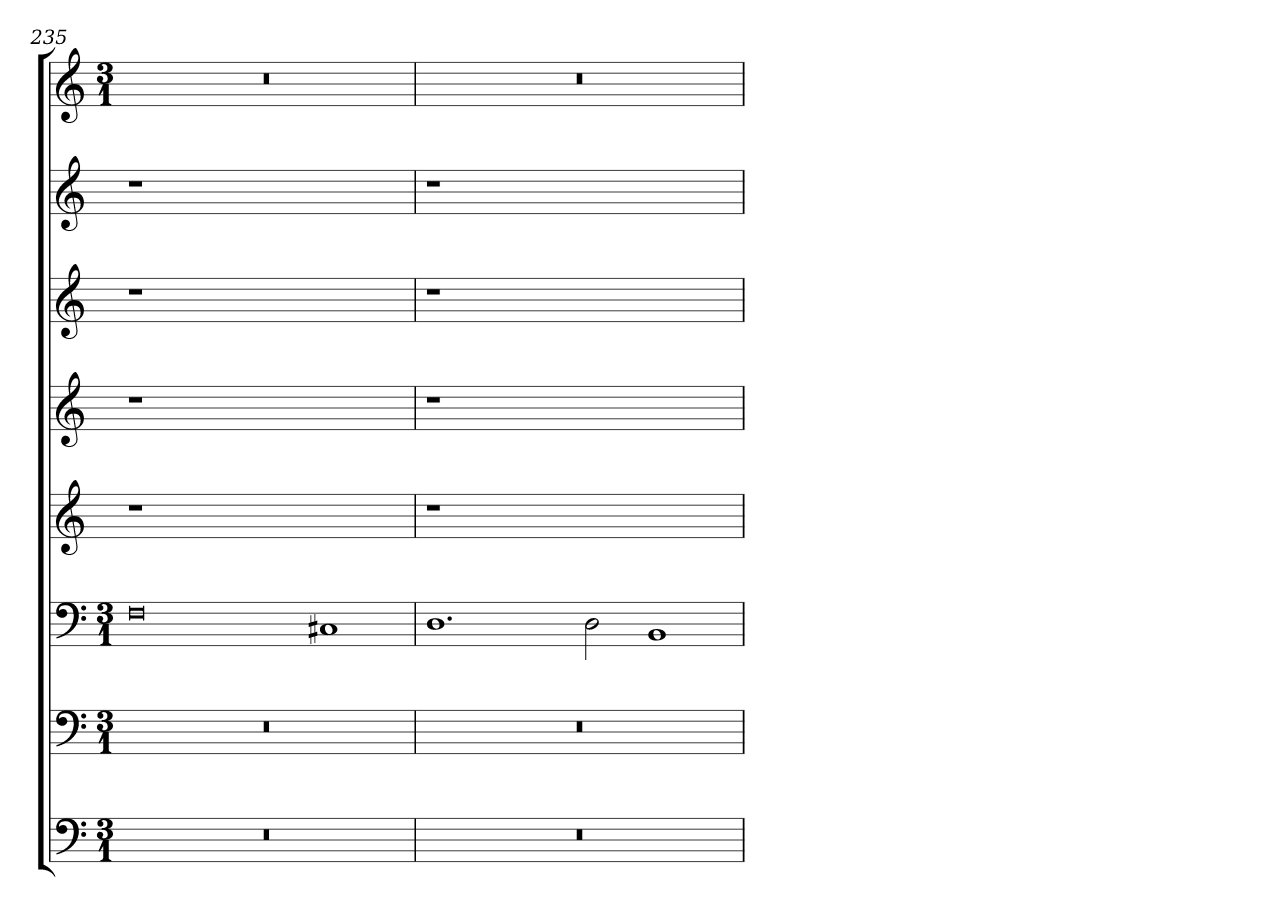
**kern	**kern	**kern	**kern	**kern	**kern	**kern	**kern
*part8	*part7	*part6	*part5	*part4	*part3	*part2	*part1
*staff8	*staff7	*staff6	*staff5	*staff4	*staff3	*staff2	*staff1
*clefF4	*clefF4	*clefF4	*clefG2	*clefG2	*clefG2	*clefG2	*clefG2
*k[]	*k[]	*k[]	*k[]	*k[]	*k[]	*k[]	*k[]
*C:	*C:	*C:	*C:	*C:	*C:	*C:	*C:
*M3/1	*M3/1	*M3/1	*	*	*	*	*M3/1
=235	=235	=235	=235	=235	=235	=235	=235
0.r	0.r	0F	1r	1r	1r	1r	0.r
.	.	.	0ryy	0ryy	0ryy	0ryy	.
.	.	1C#X	.	.	.	.	.
=236	=236	=236	=236	=236	=236	=236	=236
0.r	0.r	1.D	1r	1r	1r	1r	0.r
.	.	.	0ryy	0ryy	0ryy	0ryy	.
.	.	2D\	.	.	.	.	.
.	.	1BB	.	.	.	.	.
=	=	=	=	=	=	=	=
*-	*-	*-	*-	*-	*-	*-	*-
